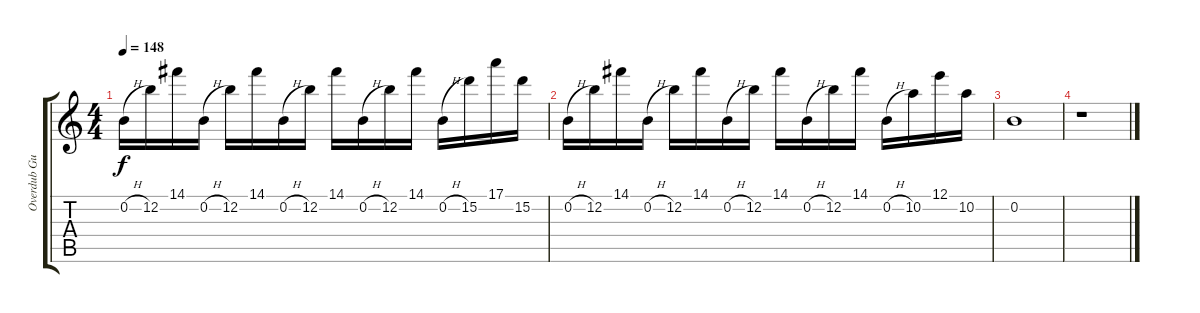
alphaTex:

\track ("Overdub Guitar" "Overdub Gu") {instrument distortionguitar}
\staff {score tabs}
\tuning (E4 B3 G3 D3 A2 E2) {hide}
\ts (4 4)
\tempo 148
\clef g2
\ks c
0.2{h}.16{dy f} 12.2.16 14.1.16 0.2{h}.16 12.2.16 14.1.16 0.2{h}.16 12.2.16 14.1.16 0.2{h}.16 12.2.16 14.1.16 0.2{h}.16 15.2.16 17.1.16 15.2.16 |
0.2{h}.16 12.2.16 14.1.16 0.2{h}.16 12.2.16 14.1.16 0.2{h}.16 12.2.16 14.1.16 0.2{h}.16 12.2.16 14.1.16 0.2{h}.16 10.2.16 12.1.16 10.2.16 |
0.2.1 |
r.1
